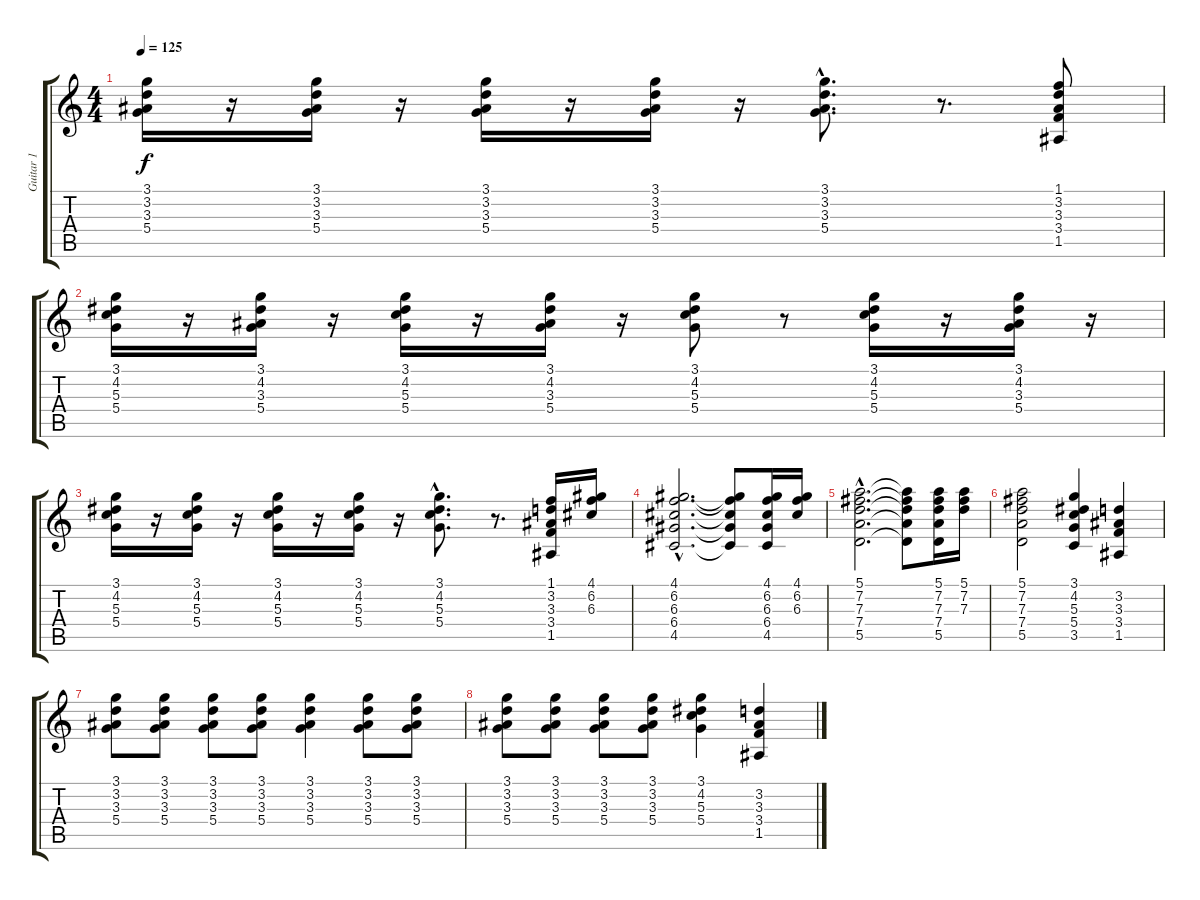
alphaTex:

\track ("Guitar 1" "Guitar 1") {instrument electricguitarclean}
\staff {score tabs}
\tuning (E4 B3 G3 D3 A2 E2) {hide}
\ts (4 4)
\tempo 125
\clef g2
\ks c
(3.1 3.2 3.3 5.4).16{dy f} r.16 (3.1 3.2 3.3 5.4).16 r.16 (3.1 3.2 3.3 5.4).16 r.16 (3.1 3.2 3.3 5.4).16 r.16 (3.1{hac} 3.2{hac} 3.3{hac} 5.4{hac}).8{d} r.8{d} (1.1 3.2 3.3 3.4 1.5).8 |
(3.1 4.2 5.3 5.4).16 r.16 (3.1 4.2 3.3 5.4).16 r.16 (3.1 4.2 5.3 5.4).16 r.16 (3.1 4.2 3.3 5.4).16 r.16 (3.1 4.2 5.3 5.4).8 r.8 (3.1 4.2 5.3 5.4).16 r.16 (3.1 4.2 3.3 5.4).16 r.16 |
(3.1 4.2 5.3 5.4).16 r.16 (3.1 4.2 5.3 5.4).16 r.16 (3.1 4.2 5.3 5.4).16 r.16 (3.1 4.2 5.3 5.4).16 r.16 (3.1{hac} 4.2{hac} 5.3{hac} 5.4{hac}).8{d} r.8{d} (1.1 3.2 3.3 3.4 1.5).16 (4.1 6.2 6.3).16 |
(4.1{hac} 6.2{hac} 6.3{hac} 6.4{hac} 4.5{hac}).2{d} (4.1{t} 6.2{t} 6.3{t} 6.4{t} 4.5{t}).8 (4.1 6.2 6.3 6.4 4.5).16 (4.1 6.2 6.3).16 |
(5.1{hac} 7.2{hac} 7.3{hac} 7.4{hac} 5.5{hac}).2{d} (5.1{t} 7.2{t} 7.3{t} 7.4{t} 5.5{t}).8 (5.1 7.2 7.3 7.4 5.5).16 (5.1 7.2 7.3).16 |
(5.1 7.2 7.3 7.4 5.5).2 (3.1 4.2 5.3 5.4 3.5).4 (3.2 3.3 3.4 1.5).4 |
(3.1 3.2 3.3 5.4).8 (3.1 3.2 3.3 5.4).8 (3.1 3.2 3.3 5.4).8 (3.1 3.2 3.3 5.4).8 (3.1 3.2 3.3 5.4).4 (3.1 3.2 3.3 5.4).8 (3.1 3.2 3.3 5.4).8 |
(3.1 3.2 3.3 5.4).8 (3.1 3.2 3.3 5.4).8 (3.1 3.2 3.3 5.4).8 (3.1 3.2 3.3 5.4).8 (3.1 4.2 5.3 5.4).4 (3.2 3.3 3.4 1.5).4
